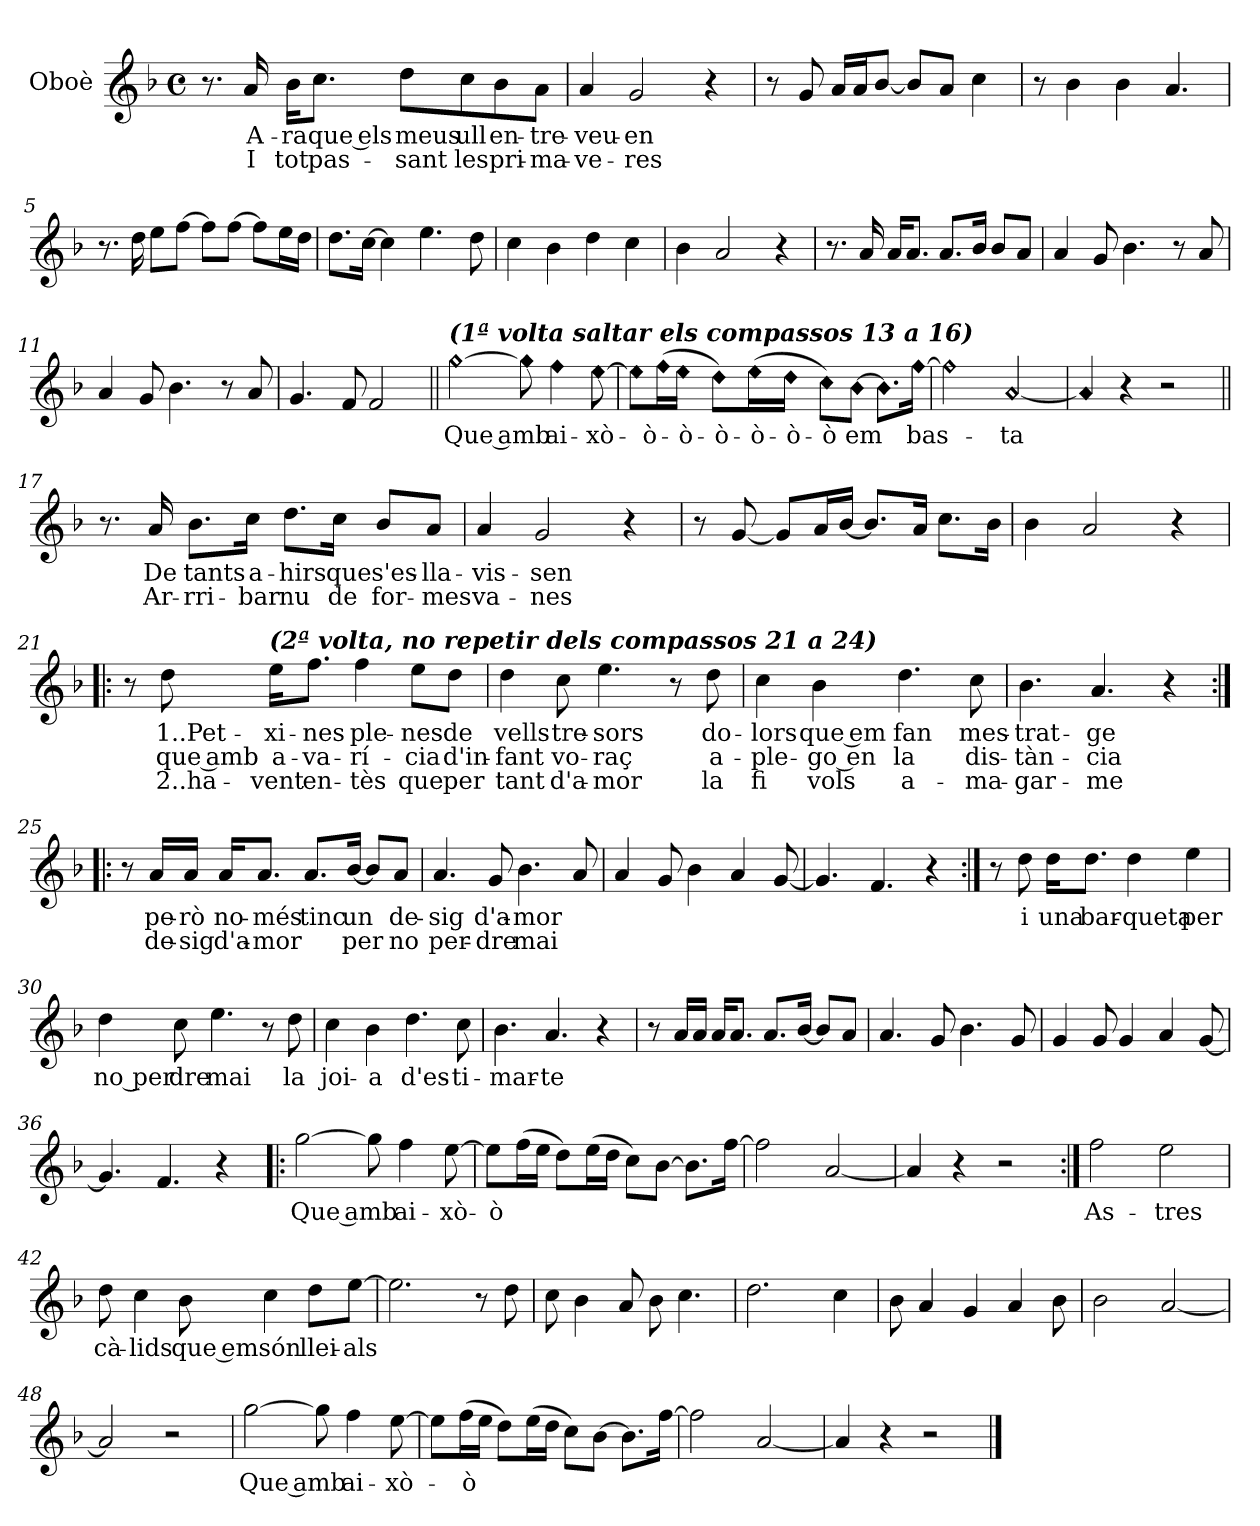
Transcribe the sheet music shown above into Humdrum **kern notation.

**kern	**text	**text	**text
*part1	*part1	*part1	*part1
*staff1	*staff1	*staff1	*staff1
*I"Oboè	*	*	*
*I'Ob.	*	*	*
*clefG2	*	*	*
*k[b-]	*	*	*
*M4/4	*	*	*
*met(c)	*	*	*
=1	=1	=1	=1
8.r	.	.	.
!	!LO:LY:b	!LO:LY:b	!
16a/	A-	I	.
!	!LO:LY:b	!LO:LY:b	!
16b-\KL	-ra	tot	.
!	!LO:LY:b	!LO:LY:b	!
8.cc\J	que els	pas-	.
!	!LO:LY:b	!LO:LY:b	!
8dd\L	meus	-sant	.
!	!LO:LY:b	!LO:LY:b	!
8cc\	ull	les	.
!	!LO:LY:b	!LO:LY:b	!
8b-\	en-	pri-	.
!	!LO:LY:b	!LO:LY:b	!
8a\J	-tre-	-ma-	.
=2	=2	=2	=2
!	!LO:LY:b	!LO:LY:b	!
4a/	-veu-	-ve-	.
!	!LO:LY:b	!LO:LY:b	!
2g/	-en	-res	.
4r	.	.	.
=3	=3	=3	=3
8r	.	.	.
8g/	.	.	.
16a/LL	.	.	.
16a/J	.	.	.
[8b-/J	.	.	.
8b-/L]	.	.	.
8a/J	.	.	.
4cc\	.	.	.
=4	=4	=4	=4
8r	.	.	.
4b-\	.	.	.
4b-\	.	.	.
4.a/	.	.	.
=5	=5	=5	=5
8.r	.	.	.
16dd\	.	.	.
8ee\L	.	.	.
[8ff\J	.	.	.
8ff\L]	.	.	.
[8ff\J	.	.	.
8ff\L]	.	.	.
16ee\L	.	.	.
16dd\JJ	.	.	.
!!LO:LB:g=z
=6	=6	=6	=6
8.dd\L	.	.	.
[16cc\Jk	.	.	.
4cc\]	.	.	.
4.ee\	.	.	.
8dd\	.	.	.
=7	=7	=7	=7
4cc\	.	.	.
4b-\	.	.	.
4dd\	.	.	.
4cc\	.	.	.
=8	=8	=8	=8
4b-\	.	.	.
2a/	.	.	.
4r	.	.	.
=9	=9	=9	=9
8.r	.	.	.
16a/	.	.	.
16a/KL	.	.	.
8.a/J	.	.	.
8.a/L	.	.	.
16b-/Jk	.	.	.
8b-/L	.	.	.
8a/J	.	.	.
=10	=10	=10	=10
4a/	.	.	.
8g/	.	.	.
4.b-\	.	.	.
8r	.	.	.
8a/	.	.	.
=11	=11	=11	=11
4a/	.	.	.
8g/	.	.	.
4.b-\	.	.	.
8r	.	.	.
8a/	.	.	.
=12	=12	=12	=12
4.g/	.	.	.
8f/	.	.	.
2f/	.	.	.
!!LO:LB:g=z
=13||	=13||	=13||	=13||
!LO:TX:a:Bi:t=(1ª volta saltar els compassos 13 a 16)	!	!	!
!LO:N:head=diamond	!LO:LY:b	!	!
[2gg\	Que amb	.	.
!LO:N:head=diamond	!	!	!
8gg\]	.	.	.
!LO:N:head=diamond	!LO:LY:b	!	!
4ff\	ai-	.	.
!LO:N:head=diamond	!LO:LY:b	!	!
[8ee\	-xò-	.	.
=14	=14	=14	=14
!LO:N:head=diamond	!	!	!
8ee\L]	.	.	.
!LO:N:head=diamond	!LO:LY:b	!	!
(>16ff\L	-ò-	.	.
!LO:N:head=diamond	!LO:LY:b	!	!
16ee\JJ	-ò-	.	.
!LO:N:head=diamond	!LO:LY:b	!	!
8dd\L)	-ò-	.	.
!LO:N:head=diamond	!LO:LY:b	!	!
(>16ee\L	-ò-	.	.
!LO:N:head=diamond	!LO:LY:b	!	!
16dd\JJ	-ò-	.	.
!LO:N:head=diamond	!LO:LY:b	!	!
8cc\L)	-ò	.	.
!LO:N:head=diamond	!LO:LY:b	!	!
[8b-\J	em	.	.
!LO:N:head=diamond	!	!	!
8.b-\L]	.	.	.
!LO:N:head=diamond	!LO:LY:b	!	!
[16ff\Jk	bas-	.	.
=15	=15	=15	=15
!LO:N:head=diamond	!	!	!
2ff\]	.	.	.
!LO:N:head=diamond	!LO:LY:b	!	!
[2a/	-ta	.	.
=16	=16	=16	=16
!LO:N:head=diamond	!	!	!
4a/]	.	.	.
4r	.	.	.
2r	.	.	.
=17||	=17||	=17||	=17||
8.r	.	.	.
!	!LO:LY:b	!LO:LY:b	!
16a/	De	Ar-	.
!	!LO:LY:b	!LO:LY:b	!
8.b-\L	tants	-rri-	.
!	!LO:LY:b	!LO:LY:b	!
16cc\Jk	a-	-bar	.
!	!LO:LY:b	!LO:LY:b	!
8.dd\L	-hirs	nu	.
!	!LO:LY:b	!LO:LY:b	!
16cc\Jk	que	de	.
!	!LO:LY:b	!LO:LY:b	!
8b-/L	s'es-	for-	.
!	!LO:LY:b	!LO:LY:b	!
8a/J	-lla-	-mes	.
=18	=18	=18	=18
!	!LO:LY:b	!LO:LY:b	!
4a/	-vis-	va-	.
!	!LO:LY:b	!LO:LY:b	!
2g/	-sen	-nes	.
4r	.	.	.
!!LO:LB:g=z
=19	=19	=19	=19
8r	.	.	.
[8g/	.	.	.
8g/L]	.	.	.
16a/L	.	.	.
[16b-/JJ	.	.	.
8.b-/L]	.	.	.
16a/Jk	.	.	.
8.cc\L	.	.	.
16b-\Jk	.	.	.
=20	=20	=20	=20
4b-\	.	.	.
2a/	.	.	.
4r	.	.	.
=21!|:	=21!|:	=21!|:	=21!|:
8r	.	.	.
!	!LO:LY:b	!LO:LY:b	!LO:LY:b
8dd\	1..Pet-	que amb	2..ha-
!LO:TX:a:Bi:t=(2ª volta, no repetir dels compassos 21 a 24)	!	!	!
!	!LO:LY:b	!LO:LY:b	!LO:LY:b
16ee\KL	-xi-	a-	-vent
!	!LO:LY:b	!LO:LY:b	!LO:LY:b
8.ff\J	-nes	-va-	en-
!	!LO:LY:b	!LO:LY:b	!LO:LY:b
4ff\	ple-	-rí-	-tès
!	!LO:LY:b	!LO:LY:b	!LO:LY:b
8ee\L	-nes	-cia	que
!	!LO:LY:b	!LO:LY:b	!LO:LY:b
8dd\J	de	d'in-	per
=22	=22	=22	=22
!	!LO:LY:b	!LO:LY:b	!LO:LY:b
4dd\	vells	-fant	tant
!	!LO:LY:b	!LO:LY:b	!LO:LY:b
8cc\	tre-	vo-	d'a-
!	!LO:LY:b	!LO:LY:b	!LO:LY:b
4.ee\	-sors	-raç	-mor
8r	.	.	.
!	!LO:LY:b	!LO:LY:b	!LO:LY:b
8dd\	do-	a-	la
!!LO:LB:g=z
=23	=23	=23	=23
!	!LO:LY:b	!LO:LY:b	!LO:LY:b
4cc\	-lors	-ple-	fi
!	!LO:LY:b	!LO:LY:b	!LO:LY:b
4b-\	que em	go en	vols
!	!LO:LY:b	!LO:LY:b	!LO:LY:b
4.dd\	fan	la	a-
!	!LO:LY:b	!LO:LY:b	!LO:LY:b
8cc\	mes-	dis-	-ma-
=24	=24	=24	=24
!	!LO:LY:b	!LO:LY:b	!LO:LY:b
4.b-\	-trat-	-tàn-	-gar-
!	!LO:LY:b	!LO:LY:b	!LO:LY:b
4.a/	-ge	-cia	-me
4r	.	.	.
=25:|!|:	=25:|!|:	=25:|!|:	=25:|!|:
8r	.	.	.
!	!LO:LY:b	!LO:LY:b	!
16a/LL	pe-	de-	.
!	!LO:LY:b	!LO:LY:b	!
16a/JJ	-rò	-sig	.
!	!LO:LY:b	!LO:LY:b	!
16a/KL	no-	d'a-	.
!	!LO:LY:b	!LO:LY:b	!
8.a/J	-més	-mor	.
!	!LO:LY:b	!	!
8.a/L	tinc	.	.
!	!LO:LY:b	!LO:LY:b	!
[16b-/Jk	un	per	.
8b-/L]	.	.	.
!	!LO:LY:b	!LO:LY:b	!
8a/J	de-	no	.
=26	=26	=26	=26
!	!LO:LY:b	!LO:LY:b	!
4.a/	-sig	per-	.
!	!LO:LY:b	!LO:LY:b	!
8g/	d'a-	-dre	.
!	!LO:LY:b	!LO:LY:b	!
4.b-\	-mor	mai	.
8a/	.	.	.
=27	=27	=27	=27
4a/	.	.	.
8g/	.	.	.
4b-\	.	.	.
4a/	.	.	.
[8g/	.	.	.
!!LO:LB:g=z
=28	=28	=28	=28
4.g/]	.	.	.
4.f/	.	.	.
4r	.	.	.
=29:|!	=29:|!	=29:|!	=29:|!
8r	.	.	.
!	!LO:LY:b	!	!
8dd\	i	.	.
!	!LO:LY:b	!	!
16dd\KL	una	.	.
!	!LO:LY:b	!	!
8.dd\J	bar-	.	.
!	!LO:LY:b	!	!
4dd\	-queta	.	.
!	!LO:LY:b	!	!
4ee\	per	.	.
=30	=30	=30	=30
!	!LO:LY:b	!	!
4dd\	no per	.	.
!	!LO:LY:b	!	!
8cc\	dre	.	.
!	!LO:LY:b	!	!
4.ee\	mai	.	.
8r	.	.	.
!	!LO:LY:b	!	!
8dd\	la	.	.
=31	=31	=31	=31
!	!LO:LY:b	!	!
4cc\	joi-	.	.
!	!LO:LY:b	!	!
4b-\	-a	.	.
!	!LO:LY:b	!	!
4.dd\	d'es-	.	.
!	!LO:LY:b	!	!
8cc\	-ti-	.	.
=32	=32	=32	=32
!	!LO:LY:b	!	!
4.b-\	-mar-	.	.
!	!LO:LY:b	!	!
4.a/	-te	.	.
4r	.	.	.
=33	=33	=33	=33
8r	.	.	.
16a/LL	.	.	.
16a/JJ	.	.	.
16a/KL	.	.	.
8.a/J	.	.	.
8.a/L	.	.	.
[16b-/Jk	.	.	.
8b-/L]	.	.	.
8a/J	.	.	.
!!LO:LB:g=z
=34	=34	=34	=34
4.a/	.	.	.
8g/	.	.	.
4.b-\	.	.	.
8g/	.	.	.
=35	=35	=35	=35
4g/	.	.	.
8g/	.	.	.
4g/	.	.	.
4a/	.	.	.
[8g/	.	.	.
=36	=36	=36	=36
4.g/]	.	.	.
4.f/	.	.	.
4r	.	.	.
=37!|:	=37!|:	=37!|:	=37!|:
!	!LO:LY:b	!	!
[2gg\	Que amb	.	.
8gg\]	.	.	.
!	!LO:LY:b	!	!
4ff\	ai-	.	.
!	!LO:LY:b	!	!
[8ee\	-xò-	.	.
=38	=38	=38	=38
!	!LO:LY:b	!	!
8ee\L]	-ò	.	.
(>16ff\L	.	.	.
16ee\JJ	.	.	.
8dd\L)	.	.	.
(>16ee\L	.	.	.
16dd\JJ	.	.	.
8cc\L)	.	.	.
[8b-\J	.	.	.
8.b-\L]	.	.	.
[16ff\Jk	.	.	.
=39	=39	=39	=39
2ff\]	.	.	.
[2a/	.	.	.
=40	=40	=40	=40
4a/]	.	.	.
4r	.	.	.
2r	.	.	.
=41:|!	=41:|!	=41:|!	=41:|!
!	!LO:LY:b	!	!
2ff\	As-	.	.
!	!LO:LY:b	!	!
2ee\	-tres	.	.
!!LO:LB:g=z
=42	=42	=42	=42
!	!LO:LY:b	!	!
8dd\	cà-	.	.
!	!LO:LY:b	!	!
4cc\	-lids	.	.
!	!LO:LY:b	!	!
8b-\	que em	.	.
!	!LO:LY:b	!	!
4cc\	són	.	.
!	!LO:LY:b	!	!
8dd\L	llei-	.	.
!	!LO:LY:b	!	!
[8ee\J	-als	.	.
=43	=43	=43	=43
2.ee\]	.	.	.
8r	.	.	.
8dd\	.	.	.
=44	=44	=44	=44
8cc\	.	.	.
4b-\	.	.	.
8a/	.	.	.
8b-\	.	.	.
4.cc\	.	.	.
=45	=45	=45	=45
2.dd\	.	.	.
4cc\	.	.	.
=46	=46	=46	=46
8b-\	.	.	.
4a/	.	.	.
4g/	.	.	.
4a/	.	.	.
8b-\	.	.	.
=47	=47	=47	=47
2b-\	.	.	.
[2a/	.	.	.
=48	=48	=48	=48
2a/]	.	.	.
2r	.	.	.
=49	=49	=49	=49
!	!LO:LY:b	!	!
[2gg\	Que amb	.	.
8gg\]	.	.	.
!	!LO:LY:b	!	!
4ff\	ai-	.	.
!	!LO:LY:b	!	!
[8ee\	-xò-	.	.
!!LO:LB:g=z
=50	=50	=50	=50
8ee\L]	.	.	.
!	!LO:LY:b	!	!
(>16ff\L	-ò	.	.
16ee\JJ	.	.	.
8dd\L)	.	.	.
(>16ee\L	.	.	.
16dd\JJ	.	.	.
8cc\L)	.	.	.
[8b-\J	.	.	.
8.b-\L]	.	.	.
[16ff\Jk	.	.	.
=51	=51	=51	=51
2ff\]	.	.	.
[2a/	.	.	.
=52	=52	=52	=52
4a/]	.	.	.
4r	.	.	.
2r	.	.	.
==	==	==	==
*-	*-	*-	*-
